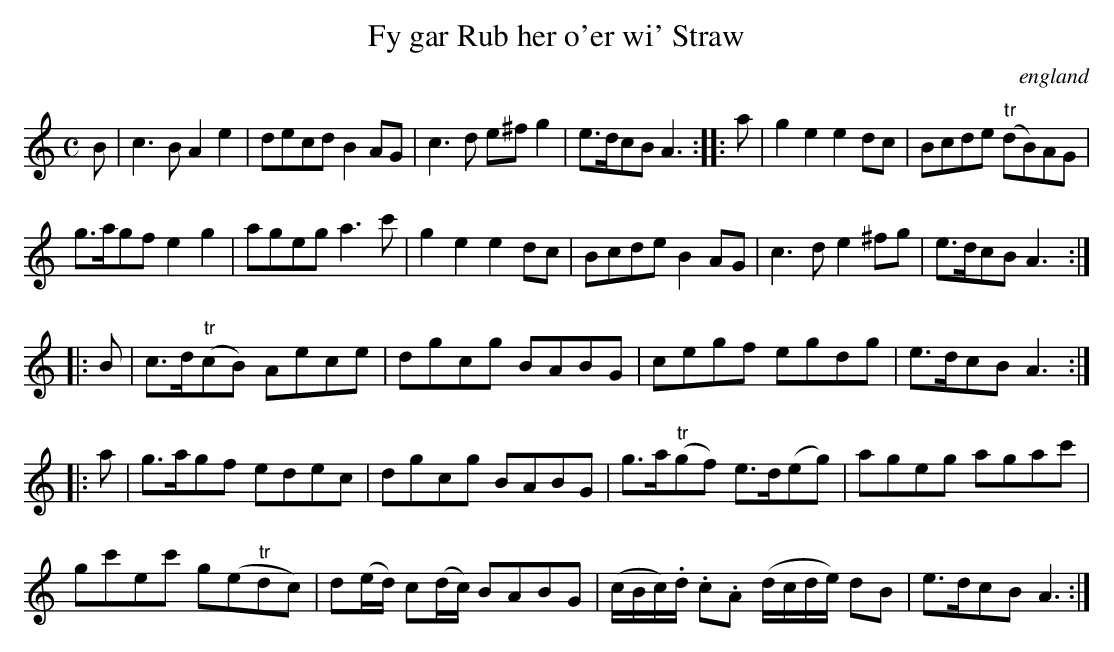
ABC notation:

X:1
T:Fy gar Rub her o'er wi' Straw
O:england
M:C
K:Am
B|\
c3B A2e2| decd B2AG| c3d e^fg2| e>dcB A3::\
a|\
g2e2 e2dc| Bcde ("tr"dB)AG|
g>agf e2g2| ageg a3c'|\
g2e2 e2dc| Bcde B2AG| c3d e2^fg| e>dcB A3::
B|\
c>d("tr"cB) Aece|dgcg BABG| cegf egdg| e>dcB A3::
a|\
g>agf edec| dgcg BABG| \
g>a("tr"gf) e>d(eg)| ageg agac'|
gc'ec' g(e"tr"dc)| d(e/d/) c(d/c/) BABG|\
(c/B/c/).d/ .c.A (d/c/d/e/) dB| e>dcB A3:|
